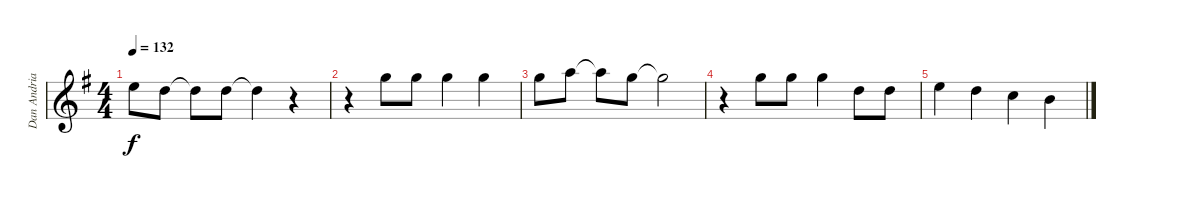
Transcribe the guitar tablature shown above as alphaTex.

\track ("Dan Andriano - Vocals" "Dan Andria") {instrument overdrivenguitar}
\staff {score}
\tuning (E4 B3 G3 D3 A2 E2) {hide}
\ts (4 4)
\tempo 132
\clef g2
\ks g
0.1.8{dy f} 3.2.8 3.2{t}.8 3.2.8 3.2{t}.4 r.4 |
r.4 3.1.8 3.1.8 3.1.4 3.1.4 |
3.1.8 5.1.8 5.1{t}.8 3.1.8 3.1{t}.2 |
r.4 3.1.8 3.1.8 3.1.4 3.2.8 3.2.8 |
0.1.4 3.2.4 1.2.4 0.2.4
